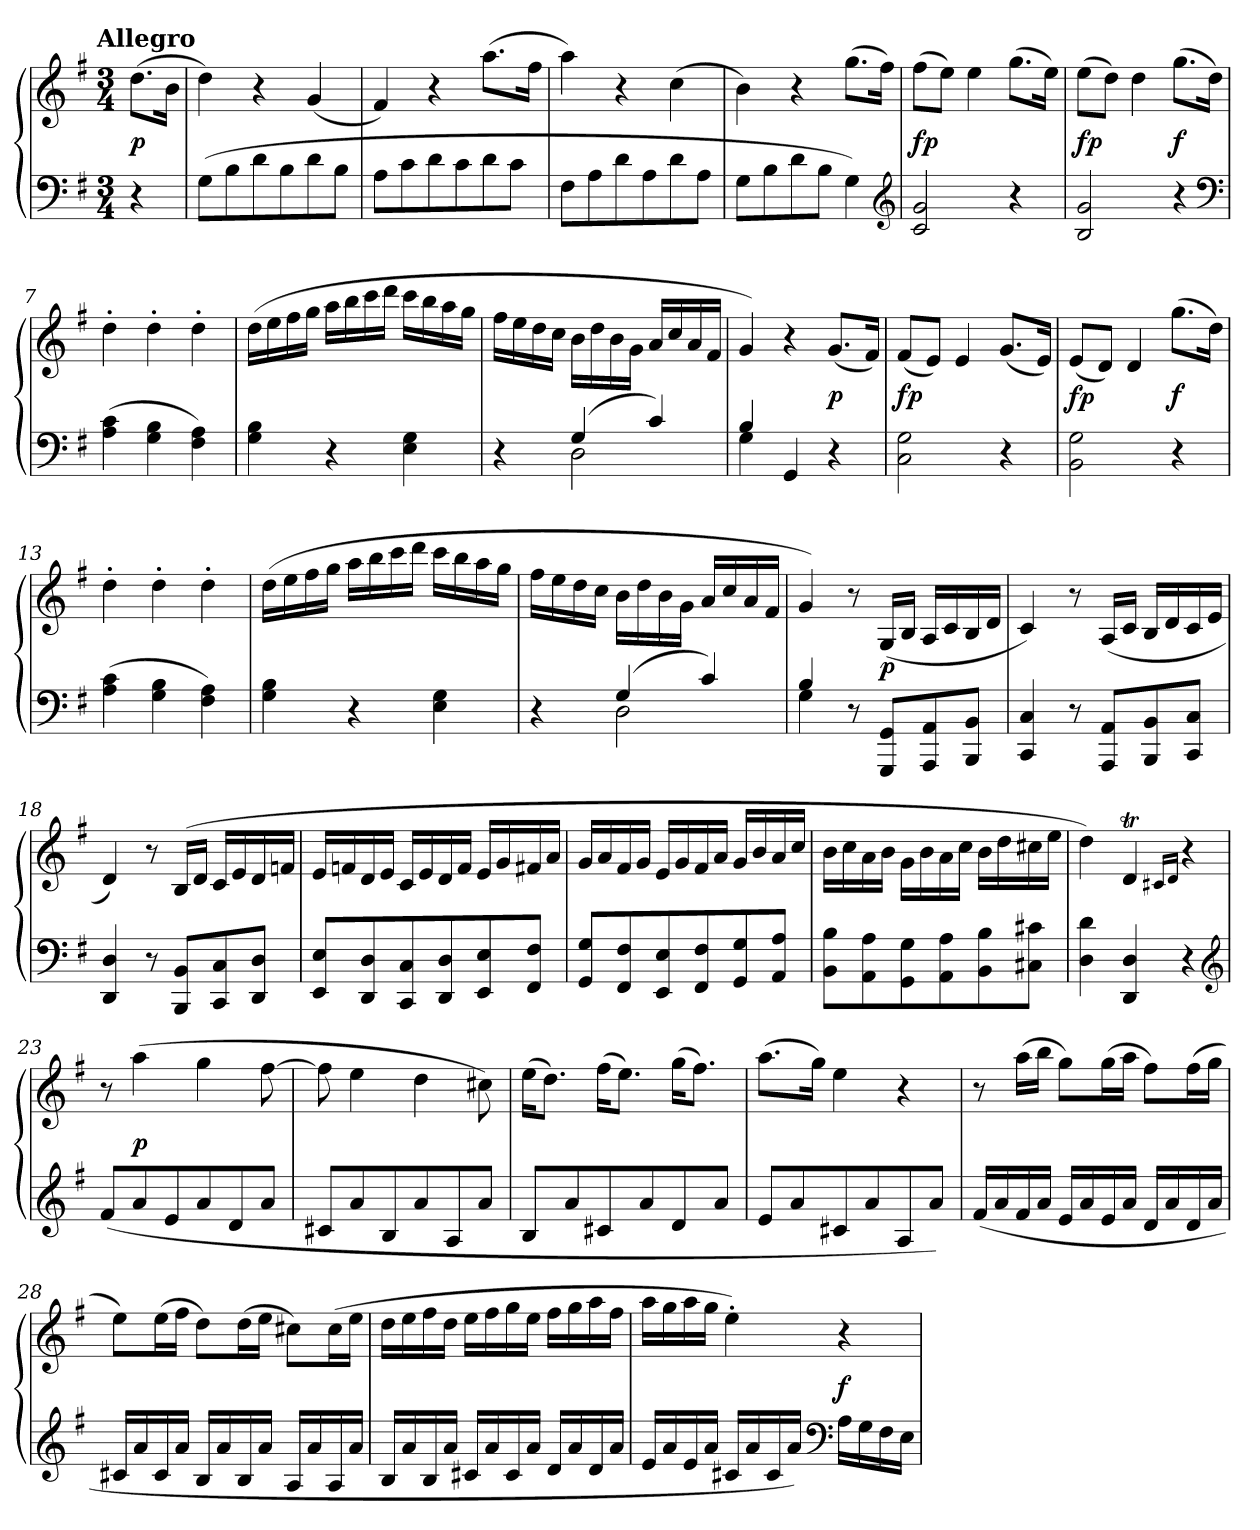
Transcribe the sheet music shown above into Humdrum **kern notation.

**kern	**kern	**dynam
*part1	*part1	*part1
*staff2	*staff1	*staff1/2
*clefF4	*clefG2	*
*k[f#]	*k[f#]	*
*G:	*G:	*
!!LO:TX:omd:t=Allegro
*M3/4	*M3/4	*
*MM120	*MM120	*
=	=	=
4r	(8.ddL	p
.	16bJk	.
=1	=1	=1
(8GL	4dd)	.
8B	.	.
8d	4r	.
8B	.	.
8d	(4g	.
8BJ	.	.
=2	=2	=2
8AL	4f#)	.
8c	.	.
8d	4r	.
8c	.	.
8d	(8.aaL	.
8cJ	.	.
.	16ff#Jk	.
=3	=3	=3
8F#L	4aa)	.
8A	.	.
8d	4r	.
8A	.	.
8d	(4cc	.
8AJ	.	.
=4	=4	=4
8GL	4b)	.
8B	.	.
8d	4r	.
8BJ	.	.
4G)	(8.ggL	.
.	16ff#Jk)	.
*clefG2	*	*
=5	=5	=5
2c 2g	(8ff#L	fp
.	8eeJ)	.
.	4ee	.
4r	(8.ggL	.
.	16eeJk)	.
=6	=6	=6
2B 2g	(8eeL	fp
.	8ddJ)	.
.	4dd	.
4r	(8.ggL	f
.	16ddJk)	.
*clefF4	*	*
=7	=7	=7
(4A 4c	4dd'	.
4G 4B	4dd'	.
4F# 4A)	4dd'	.
=8	=8	=8
4G 4B	(16ddLL	.
.	16ee	.
.	16ff#	.
.	16ggJJ	.
4r	16aaLL	.
.	16bb	.
.	16ccc	.
.	16dddJJ	.
4E 4G	16cccLL	.
.	16bb	.
.	16aa	.
.	16ggJJ	.
=9	=9	=9
*^	*	*
4r	4ryy	16ff#LL	.
.	.	16ee	.
.	.	16dd	.
.	.	16ccJJ	.
(4G	2D	16bLL	.
.	.	16dd	.
.	.	16b	.
.	.	16gJJ	.
4c)	.	16aLL	.
.	.	16cc	.
.	.	16a	.
.	.	16f#JJ	.
=10	=10	=10	=10
4B	4G	4g)	.
4GG	2ryy	4r	.
4r	.	(8.gL	p
.	.	16f#Jk)	.
*v	*v	*	*
=11	=11	=11
2C 2G	(8f#L	fp
.	8eJ)	.
.	4e	.
4r	(8.gL	.
.	16eJk)	.
=12	=12	=12
2BB 2G	(8eL	fp
.	8dJ)	.
.	4d	.
4r	(8.ggL	f
.	16ddJk)	.
=13	=13	=13
(4A 4c	4dd'	.
4G 4B	4dd'	.
4F# 4A)	4dd'	.
=14	=14	=14
4G 4B	(>16ddLL	.
.	16ee	.
.	16ff#	.
.	16ggJJ	.
4r	16aaLL	.
.	16bb	.
.	16ccc	.
.	16dddJJ	.
4E 4G	16cccLL	.
.	16bb	.
.	16aa	.
.	16ggJJ	.
=15	=15	=15
*^	*	*
4r	4ryy	16ff#LL	.
.	.	16ee	.
.	.	16dd	.
.	.	16ccJJ	.
(4G	2D	16bLL	.
.	.	16dd	.
.	.	16b	.
.	.	16gJJ	.
4c)	.	16aLL	.
.	.	16cc	.
.	.	16a	.
.	.	16f#JJ	.
=16	=16	=16	=16
4B	4G	4g)	.
2ryy	8r	8r	.
.	8GGG/ 8GG/L	(16GLL	p
.	.	16BJJ	.
.	8AAA/ 8AA/	16ALL	.
.	.	16c	.
.	8BBB/ 8BB/J	16B	.
.	.	16dJJ	.
*v	*v	*	*
=17	=17	=17
4CC 4C	4c)	.
8r	8r	.
8AAA 8AAL	(16ALL	.
.	16cJJ	.
8BBB 8BB	16BLL	.
.	16d	.
8CC 8CJ	16c	.
.	16eJJ	.
=18	=18	=18
4DD 4D	4d)	.
8r	8r	.
8BBB 8BBL	(>16BLL	.
.	16dJJ	.
8CC 8C	16cLL	.
.	16e	.
8DD 8DJ	16d	.
.	16fnJJ	.
=19	=19	=19
8EE 8EL	16eLL	.
.	16fn	.
8DD 8D	16d	.
.	16eJJ	.
8CC 8C	16cLL	.
.	16e	.
8DD 8D	16d	.
.	16fJJ	.
8EE 8E	16eLL	.
.	16g	.
8FF# 8F#J	16f#X	.
.	16aJJ	.
=20	=20	=20
8GG 8GL	16gLL	.
.	16a	.
8FF# 8F#	16f#	.
.	16gJJ	.
8EE 8E	16eLL	.
.	16g	.
8FF# 8F#	16f#	.
.	16aJJ	.
8GG 8G	16gLL	.
.	16b	.
8AA 8AJ	16a	.
.	16ccJJ	.
=21	=21	=21
8BB 8BL	16bLL	.
.	16cc	.
8AA 8A	16a	.
.	16bJJ	.
8GG 8G	16g\LL	.
.	16b\	.
8AA 8A	16a\	.
.	16cc\JJ	.
8BB 8B	16bLL	.
.	16dd	.
8C#X 8c#XJ	16cc#X	.
.	16eeJJ	.
=22	=22	=22
4D 4d	4dd)	.
4DD 4D	4dT	.
.	16qc#XLL	.
.	16qdJJ	.
4r	4r	.
*clefG2	*	*
=23	=23	=23
(8f#L	8r	.
8a	(4aa	p
8e	.	.
8a	4gg	.
8d	.	.
8aJ	[8ff#	.
=24	=24	=24
8c#XL	8ff#]	.
8a	4ee	.
8B	.	.
8a	4dd	.
8A	.	.
8aJ	8cc#X)	.
=25	=25	=25
8BL	(16eeKL	.
.	8.ddJ)	.
8a	.	.
8c#X	(16ff#KL	.
.	8.eeJ)	.
8a	.	.
8d	(16ggKL	.
.	8.ff#J)	.
8aJ	.	.
=26	=26	=26
8eL	(8.aaL	.
8a	.	.
.	16ggJk)	.
8c#X	4ee	.
8a	.	.
8A	4r	.
8aJ)	.	.
=27	=27	=27
(16f#LL	8r	.
16a	.	.
16f#	(16aaLL	.
16aJJ	16bbJJ	.
16eLL	8ggL)	.
16a	.	.
16e	(16ggL	.
16aJJ	16aaJJ	.
16dLL	8ff#L)	.
16a	.	.
16d	(16ff#L	.
16aJJ	16ggJJ	.
=28	=28	=28
16c#XLL	8eeL)	.
16a	.	.
16c#	(16eeL	.
16aJJ	16ff#JJ	.
16BLL	8ddL)	.
16a	.	.
16B	(16ddL	.
16aJJ	16eeJJ	.
16ALL	8cc#XL)	.
16a	.	.
16A	(16cc#L	.
16aJJ	16eeJJ	.
=29	=29	=29
16BLL	16ddLL	.
16a	16ee	.
16B	16ff#	.
16aJJ	16ddJJ	.
16c#XLL	16eeLL	.
16a	16ff#	.
16c#	16gg	.
16aJJ	16eeJJ	.
16dLL	16ff#LL	.
16a	16gg	.
16d	16aa	.
16aJJ	16ff#JJ	.
=30	=30	=30
16eLL	16aaLL	.
16a	16gg	.
16e	16aa	.
16aJJ	16ggJJ	.
16c#XLL	4ee')	.
16a	.	.
16c#	.	.
16aJJ)	.	.
*clefF4	*	*
16ALL	4r	f
16G	.	.
16F#	.	.
16EJJ	.	.
=	=	=
*-	*-	*-
